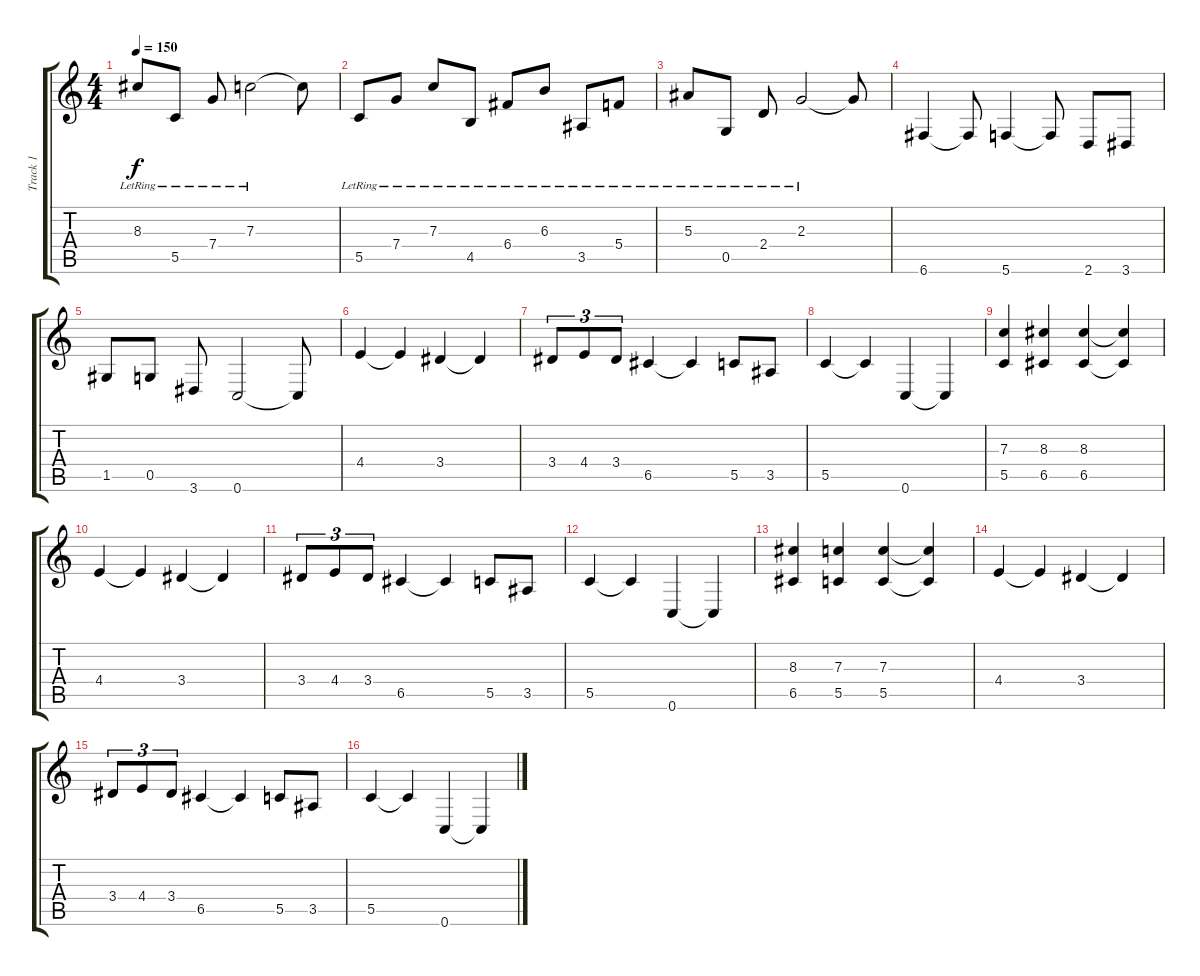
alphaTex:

\track ("Track 1" "Track 1") {instrument acousticguitarsteel}
\staff {score tabs}
\tuning (D4 A3 F3 C3 G2 C2) {hide}
\ts (4 4)
\tempo 150
\clef g2
\ks c
8.3{lr}.8{dy f} 5.5{lr}.8 7.4{lr}.8 7.3{lr}.2 7.3{t}.8 |
5.5{lr}.8 7.4{lr}.8 7.3{lr}.8 4.5{lr}.8 6.4{lr}.8 6.3{lr}.8 3.5{lr}.8 5.4{lr}.8 |
5.3{lr}.8 0.5{lr}.8 2.4{lr}.8 2.3{lr}.2 2.3{t}.8 |
6.6.4 6.6{t}.8 5.6.4 5.6{t}.8 2.6.8 3.6.8 |
1.5.8 0.5.8 3.6.8 0.6.2 0.6{t}.8 |
4.4.4 4.4{t}.4 3.4.4 3.4{t}.4 |
3.4.8{tu (3 2)} 4.4.8{tu (3 2)} 3.4.8{tu (3 2)} 6.5.4 6.5{t}.4 5.5.8 3.5.8 |
5.5.4 5.5{t}.4 0.6.4 0.6{t}.4 |
(7.3 5.5).4 (8.3 6.5).4 (8.3 6.5).4 (8.3{t} 6.5{t}).4 |
4.4.4 4.4{t}.4 3.4.4 3.4{t}.4 |
3.4.8{tu (3 2)} 4.4.8{tu (3 2)} 3.4.8{tu (3 2)} 6.5.4 6.5{t}.4 5.5.8 3.5.8 |
5.5.4 5.5{t}.4 0.6.4 0.6{t}.4 |
(8.3 6.5).4 (7.3 5.5).4 (7.3 5.5).4 (7.3{t} 5.5{t}).4 |
4.4.4 4.4{t}.4 3.4.4 3.4{t}.4 |
3.4.8{tu (3 2)} 4.4.8{tu (3 2)} 3.4.8{tu (3 2)} 6.5.4 6.5{t}.4 5.5.8 3.5.8 |
5.5.4 5.5{t}.4 0.6.4 0.6{t}.4
